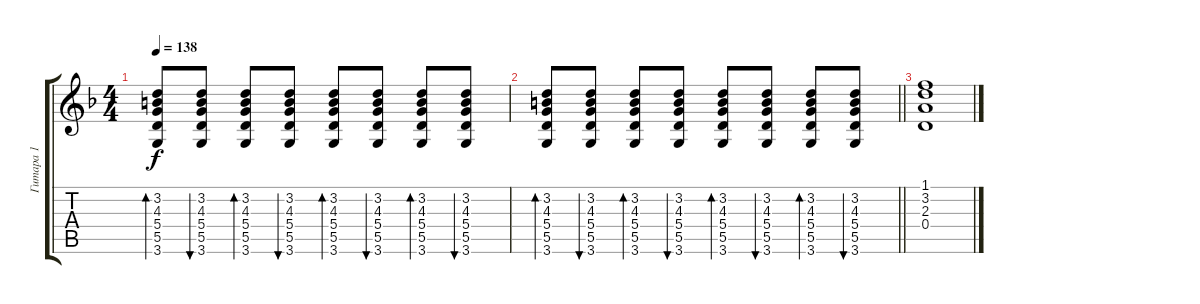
\track ("Гитара 1" "Гитара 1") {instrument acousticguitarsteel}
\staff {score tabs}
\tuning (E4 B3 G3 D3 A2 E2) {hide}
\ts (4 4)
\tempo 138
\clef g2
\ks f
(3.2 4.3 5.4 5.5 3.6).8{bd 60 dy f} (3.2 4.3 5.4 5.5 3.6).8{bu 60} (3.2 4.3 5.4 5.5 3.6).8{bd 60} (3.2 4.3 5.4 5.5 3.6).8{bu 60} (3.2 4.3 5.4 5.5 3.6).8{bd 60} (3.2 4.3 5.4 5.5 3.6).8{bu 60} (3.2 4.3 5.4 5.5 3.6).8{bd 60} (3.2 4.3 5.4 5.5 3.6).8{bu 60} |
\barLineRight lightlight
(3.2 4.3 5.4 5.5 3.6).8{bd 60} (3.2 4.3 5.4 5.5 3.6).8{bu 60} (3.2 4.3 5.4 5.5 3.6).8{bd 60} (3.2 4.3 5.4 5.5 3.6).8{bu 60} (3.2 4.3 5.4 5.5 3.6).8{bd 60} (3.2 4.3 5.4 5.5 3.6).8{bu 60} (3.2 4.3 5.4 5.5 3.6).8{bd 60} (3.2 4.3 5.4 5.5 3.6).8{bu 60} |
(1.1 3.2 2.3 0.4).1
